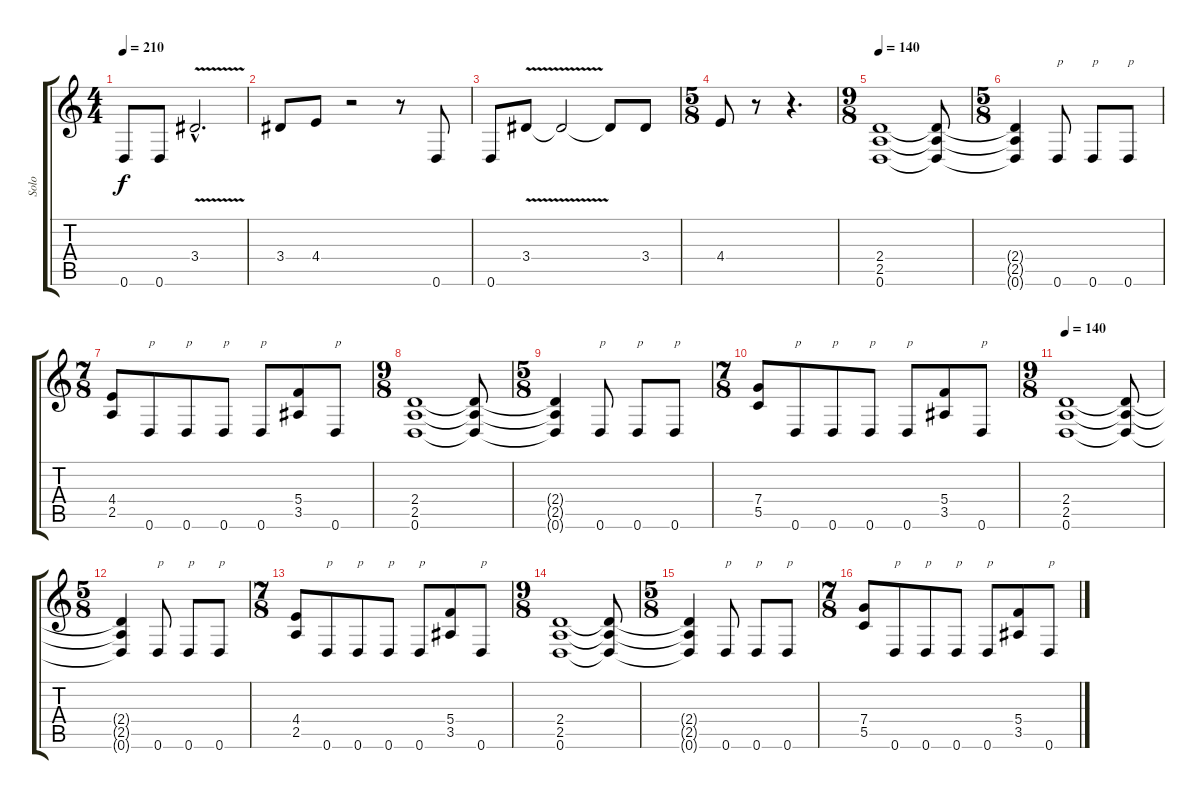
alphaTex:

\track ("Solo" "Solo") {instrument distortionguitar}
\staff {score tabs}
\tuning (D4 A3 F3 C3 G2 D2) {hide}
\ts (4 4)
\tempo 210
\clef g2
\ks c
0.6.8{dy f} 0.6.8 3.4{v hac}.2{d} |
3.4.8 4.4.8 r.2 r.8 0.6.8 |
0.6.8 3.4{v}.8 3.4{t}.2 3.4{t}.8 3.4.8 |
\ts (5 8)
4.4.8 r.8 r.4{d} |
\ts (9 8)
\tempo 140
(2.4 2.5 0.6).1 (2.4{t} 2.5{t} 0.6{t}).8 |
\ts (5 8)
(2.4{t} 2.5{t} 0.6{t}).4 0.6.8{txt "p"} 0.6.8{txt "p"} 0.6.8{txt "p"} |
\ts (7 8)
(4.4 2.5).8 0.6.8{txt "p"} 0.6.8{txt "p"} 0.6.8{txt "p"} 0.6.8{txt "p"} (5.4 3.5).8 0.6.8{txt "p"} |
\ts (9 8)
(2.4 2.5 0.6).1 (2.4{t} 2.5{t} 0.6{t}).8 |
\ts (5 8)
(2.4{t} 2.5{t} 0.6{t}).4 0.6.8{txt "p"} 0.6.8{txt "p"} 0.6.8{txt "p"} |
\ts (7 8)
(7.4 5.5).8 0.6.8{txt "p"} 0.6.8{txt "p"} 0.6.8{txt "p"} 0.6.8{txt "p"} (5.4 3.5).8 0.6.8{txt "p"} |
\ts (9 8)
\tempo 140
(2.4 2.5 0.6).1 (2.4{t} 2.5{t} 0.6{t}).8 |
\ts (5 8)
(2.4{t} 2.5{t} 0.6{t}).4 0.6.8{txt "p"} 0.6.8{txt "p"} 0.6.8{txt "p"} |
\ts (7 8)
(4.4 2.5).8 0.6.8{txt "p"} 0.6.8{txt "p"} 0.6.8{txt "p"} 0.6.8{txt "p"} (5.4 3.5).8 0.6.8{txt "p"} |
\ts (9 8)
(2.4 2.5 0.6).1 (2.4{t} 2.5{t} 0.6{t}).8 |
\ts (5 8)
(2.4{t} 2.5{t} 0.6{t}).4 0.6.8{txt "p"} 0.6.8{txt "p"} 0.6.8{txt "p"} |
\ts (7 8)
(7.4 5.5).8 0.6.8{txt "p"} 0.6.8{txt "p"} 0.6.8{txt "p"} 0.6.8{txt "p"} (5.4 3.5).8 0.6.8{txt "p"}
